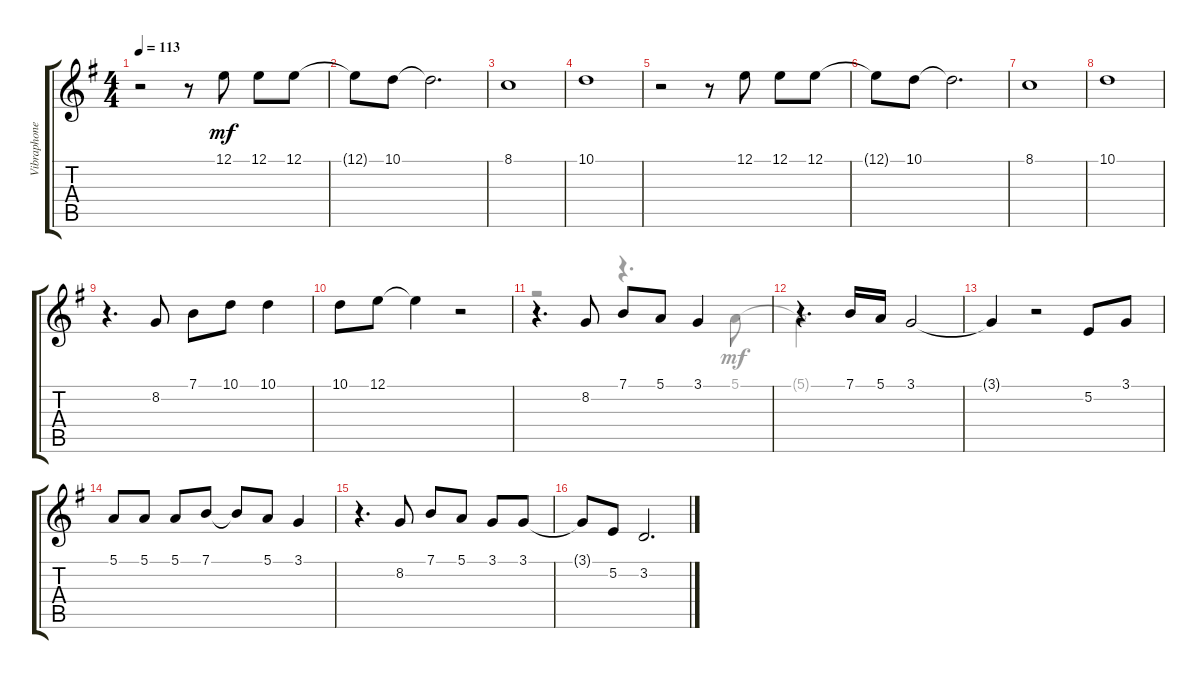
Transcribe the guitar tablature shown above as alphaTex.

\track ("Vibraphone (Staff 1)" "Vibraphone") {instrument vibraphone}
\staff {score tabs}
\tuning (E4 B3 G3 D3 A2 E2) {hide}
\voice
\ts (4 4)
\tempo 113
\clef g2
\ks eminor
r.2{dy mf} r.8 12.1.8 12.1.8 12.1.8 |
12.1{t}.8 10.1.8 10.1{t}.2{d} |
8.1.1 |
10.1.1 |
r.2 r.8 12.1.8 12.1.8 12.1.8 |
12.1{t}.8 10.1.8 10.1{t}.2{d} |
8.1.1 |
10.1.1 |
r.4{d} 8.2.8 7.1.8 10.1.8 10.1.4 |
10.1.8 12.1.8 12.1{t}.4 r.2 |
r.4{d} 8.2.8 7.1.8 5.1.8 3.1.4 |
r.4{d} 7.1.16 5.1.16 3.1.2 |
3.1{t}.4 r.2 5.2.8 3.1.8 |
5.1.8 5.1.8 5.1.8 7.1.8 7.1{t}.8 5.1.8 3.1.4 |
r.4{d} 8.2.8 7.1.8 5.1.8 3.1.8 3.1.8 |
3.1{t}.8 5.2.8 3.2.2{d}
\voice
\clef g2
\ottava regular
\simile none
\ks eminor
|
|
|
|
|
|
|
|
|
|
r.2 r.4{d} 5.1.8 |
5.1{t}.2 |
|
|
|
